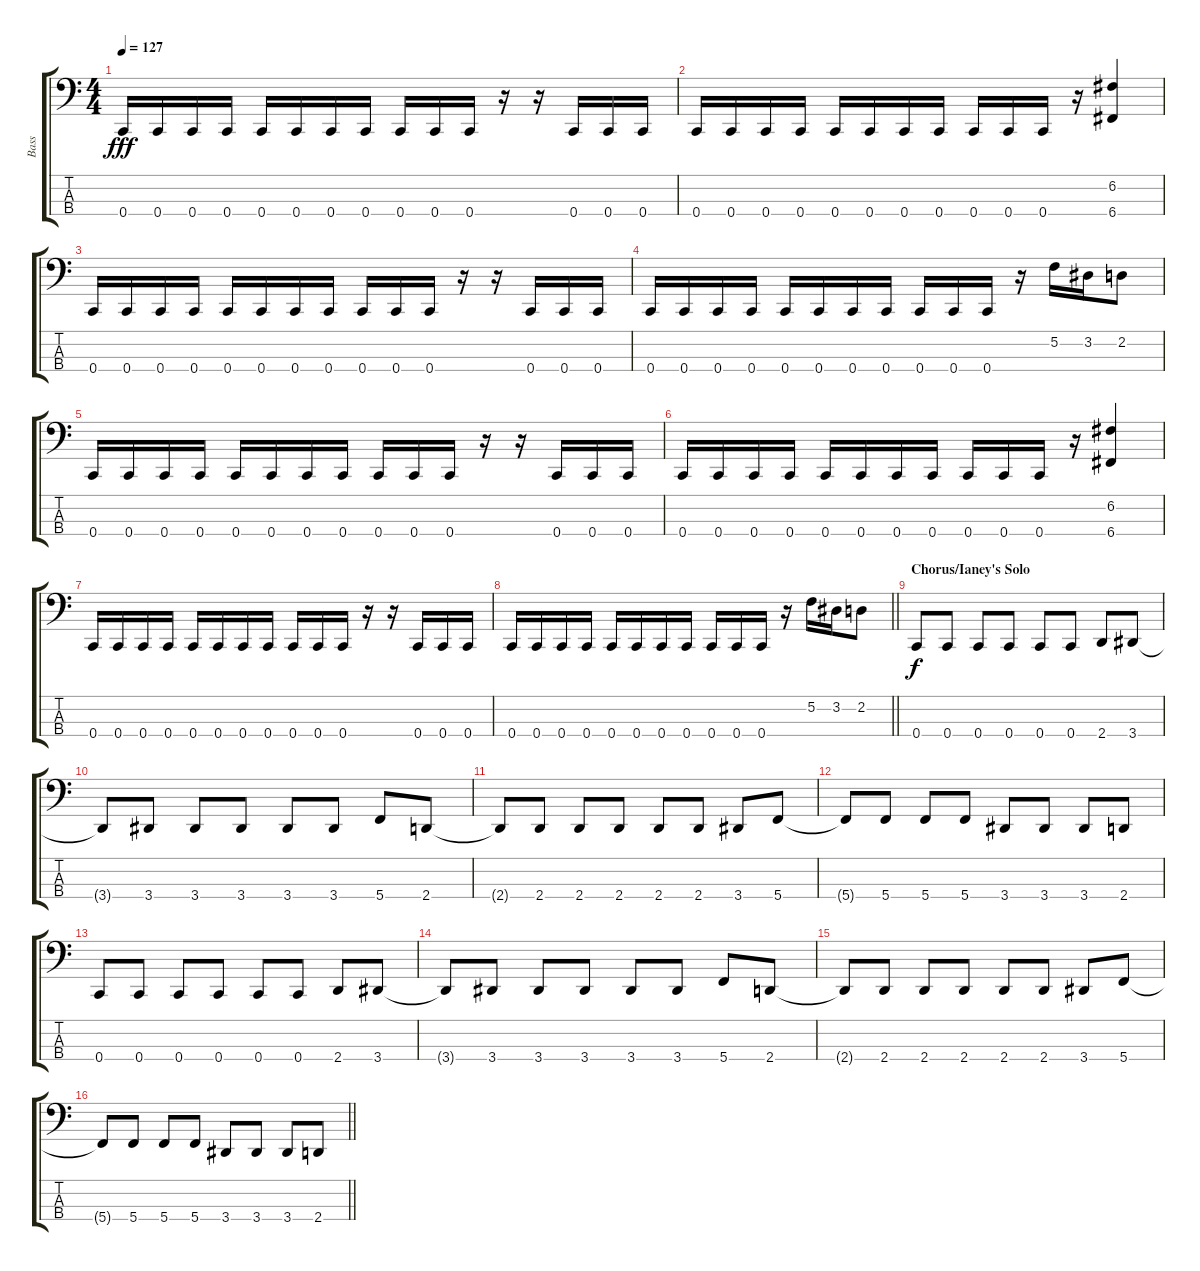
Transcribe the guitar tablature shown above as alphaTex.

\track ("Bass" "Bass") {instrument electricbassfinger}
\staff {score tabs}
\tuning (F2 C2 G1 C1) {hide}
\ts (4 4)
\tempo 127
\clef f4
\ks c
0.4.16{dy fff} 0.4.16 0.4.16 0.4.16 0.4.16 0.4.16 0.4.16 0.4.16 0.4.16 0.4.16 0.4.16 r.16 r.16 0.4.16 0.4.16 0.4.16 |
0.4.16 0.4.16 0.4.16 0.4.16 0.4.16 0.4.16 0.4.16 0.4.16 0.4.16 0.4.16 0.4.16 r.16 (6.2 6.4).4 |
0.4.16 0.4.16 0.4.16 0.4.16 0.4.16 0.4.16 0.4.16 0.4.16 0.4.16 0.4.16 0.4.16 r.16 r.16 0.4.16 0.4.16 0.4.16 |
0.4.16 0.4.16 0.4.16 0.4.16 0.4.16 0.4.16 0.4.16 0.4.16 0.4.16 0.4.16 0.4.16 r.16 5.2.16 3.2.16 2.2.8 |
0.4.16 0.4.16 0.4.16 0.4.16 0.4.16 0.4.16 0.4.16 0.4.16 0.4.16 0.4.16 0.4.16 r.16 r.16 0.4.16 0.4.16 0.4.16 |
0.4.16 0.4.16 0.4.16 0.4.16 0.4.16 0.4.16 0.4.16 0.4.16 0.4.16 0.4.16 0.4.16 r.16 (6.2 6.4).4 |
0.4.16 0.4.16 0.4.16 0.4.16 0.4.16 0.4.16 0.4.16 0.4.16 0.4.16 0.4.16 0.4.16 r.16 r.16 0.4.16 0.4.16 0.4.16 |
\barLineRight lightlight
0.4.16 0.4.16 0.4.16 0.4.16 0.4.16 0.4.16 0.4.16 0.4.16 0.4.16 0.4.16 0.4.16 r.16 5.2.16 3.2.16 2.2.8 |
\section ("" "Chorus/Ianey's Solo")
0.4.8{dy f} 0.4.8 0.4.8 0.4.8 0.4.8 0.4.8 2.4.8 3.4.8 |
3.4{t}.8 3.4.8 3.4.8 3.4.8 3.4.8 3.4.8 5.4.8 2.4.8 |
2.4{t}.8 2.4.8 2.4.8 2.4.8 2.4.8 2.4.8 3.4.8 5.4.8 |
5.4{t}.8 5.4.8 5.4.8 5.4.8 3.4.8 3.4.8 3.4.8 2.4.8 |
0.4.8 0.4.8 0.4.8 0.4.8 0.4.8 0.4.8 2.4.8 3.4.8 |
3.4{t}.8 3.4.8 3.4.8 3.4.8 3.4.8 3.4.8 5.4.8 2.4.8 |
2.4{t}.8 2.4.8 2.4.8 2.4.8 2.4.8 2.4.8 3.4.8 5.4.8 |
\barLineRight lightlight
5.4{t}.8 5.4.8 5.4.8 5.4.8 3.4.8 3.4.8 3.4.8 2.4.8
